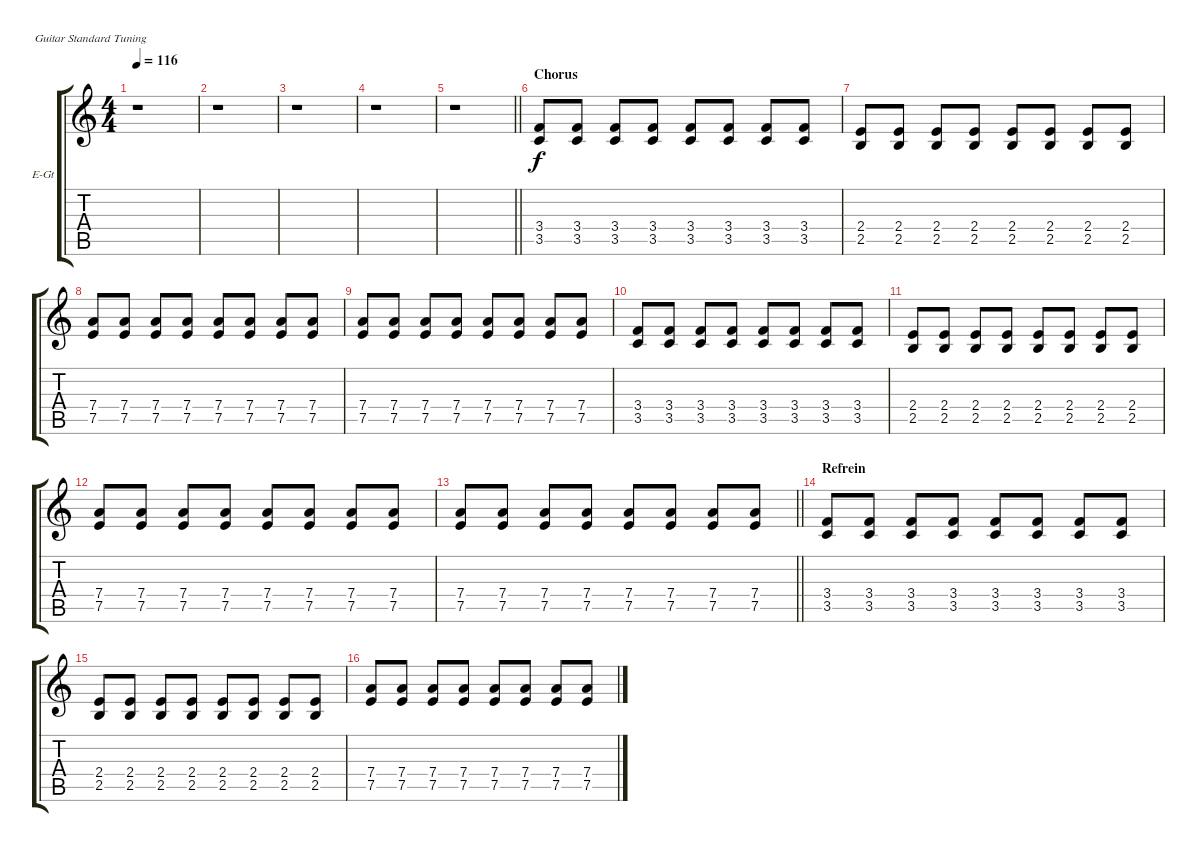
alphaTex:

\bracketExtendMode groupsimilarinstruments
\firstSystemTrackNameOrientation horizontal
\otherSystemsTrackNameOrientation horizontal
\track ("Rhythm" "E-Gt") {instrument overdrivenguitar}
\staff {score tabs}
\tuning (E4 B3 G3 D3 A2 E2)
\ts (4 4)
\tempo 116
\clef g2
\ks c
r.1{dy f} |
r.1 |
r.1 |
r.1 |
\barLineRight lightlight
r.1 |
\section ("" "Chorus")
(3.4 3.5).8 (3.4 3.5).8 (3.4 3.5).8 (3.4 3.5).8 (3.4 3.5).8 (3.4 3.5).8 (3.4 3.5).8 (3.4 3.5).8 |
(2.4 2.5).8 (2.4 2.5).8 (2.4 2.5).8 (2.4 2.5).8 (2.4 2.5).8 (2.4 2.5).8 (2.4 2.5).8 (2.4 2.5).8 |
(7.4 7.5).8 (7.4 7.5).8 (7.4 7.5).8 (7.4 7.5).8 (7.4 7.5).8 (7.4 7.5).8 (7.4 7.5).8 (7.4 7.5).8 |
(7.4 7.5).8 (7.4 7.5).8 (7.4 7.5).8 (7.4 7.5).8 (7.4 7.5).8 (7.4 7.5).8 (7.4 7.5).8 (7.4 7.5).8 |
(3.4 3.5).8 (3.4 3.5).8 (3.4 3.5).8 (3.4 3.5).8 (3.4 3.5).8 (3.4 3.5).8 (3.4 3.5).8 (3.4 3.5).8 |
(2.4 2.5).8 (2.4 2.5).8 (2.4 2.5).8 (2.4 2.5).8 (2.4 2.5).8 (2.4 2.5).8 (2.4 2.5).8 (2.4 2.5).8 |
(7.4 7.5).8 (7.4 7.5).8 (7.4 7.5).8 (7.4 7.5).8 (7.4 7.5).8 (7.4 7.5).8 (7.4 7.5).8 (7.4 7.5).8 |
\barLineRight lightlight
(7.4 7.5).8 (7.4 7.5).8 (7.4 7.5).8 (7.4 7.5).8 (7.4 7.5).8 (7.4 7.5).8 (7.4 7.5).8 (7.4 7.5).8 |
\section ("" "Refrein")
(3.4 3.5).8 (3.4 3.5).8 (3.4 3.5).8 (3.4 3.5).8 (3.4 3.5).8 (3.4 3.5).8 (3.4 3.5).8 (3.4 3.5).8 |
(2.4 2.5).8 (2.4 2.5).8 (2.4 2.5).8 (2.4 2.5).8 (2.4 2.5).8 (2.4 2.5).8 (2.4 2.5).8 (2.4 2.5).8 |
(7.4 7.5).8 (7.4 7.5).8 (7.4 7.5).8 (7.4 7.5).8 (7.4 7.5).8 (7.4 7.5).8 (7.4 7.5).8 (7.4 7.5).8
